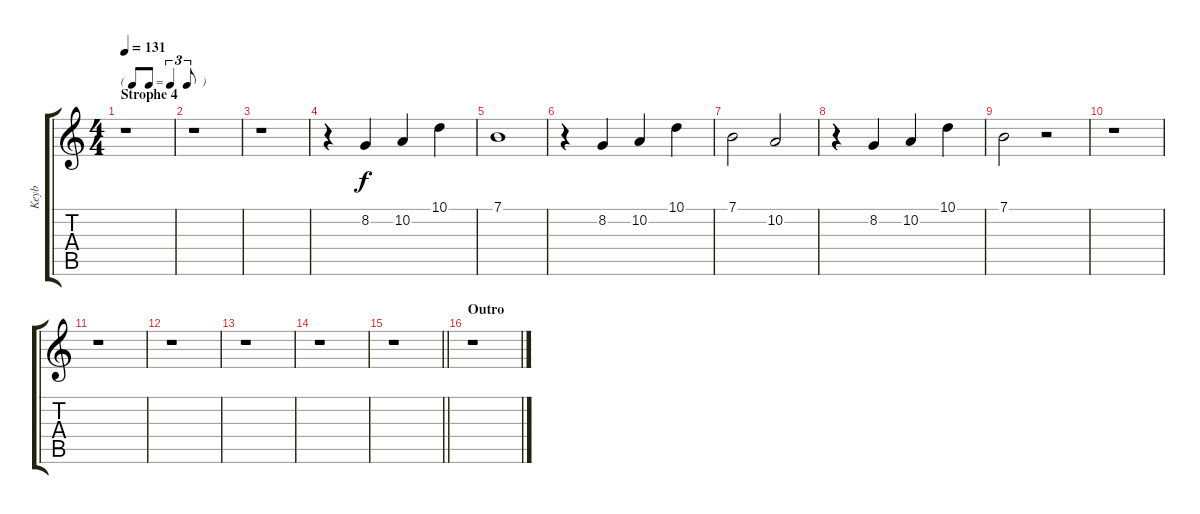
\track ("Keyb" "Keyb") {instrument tangoaccordion}
\staff {score tabs}
\tuning (E4 B3 G3 D3 A2 E2) {hide}
\ts (4 4)
\tf triplet8th
\section ("" "Strophe 4")
\tempo 131
\clef g2
\ks c
r.1{dy f} |
r.1 |
r.1 |
r.4 8.2.4 10.2.4 10.1.4 |
7.1.1 |
r.4 8.2.4 10.2.4 10.1.4 |
7.1.2 10.2.2 |
r.4 8.2.4 10.2.4 10.1.4 |
7.1.2 r.2 |
r.1 |
r.1 |
r.1 |
r.1 |
r.1 |
\barLineRight lightlight
r.1 |
\section ("" "Outro")
r.1
